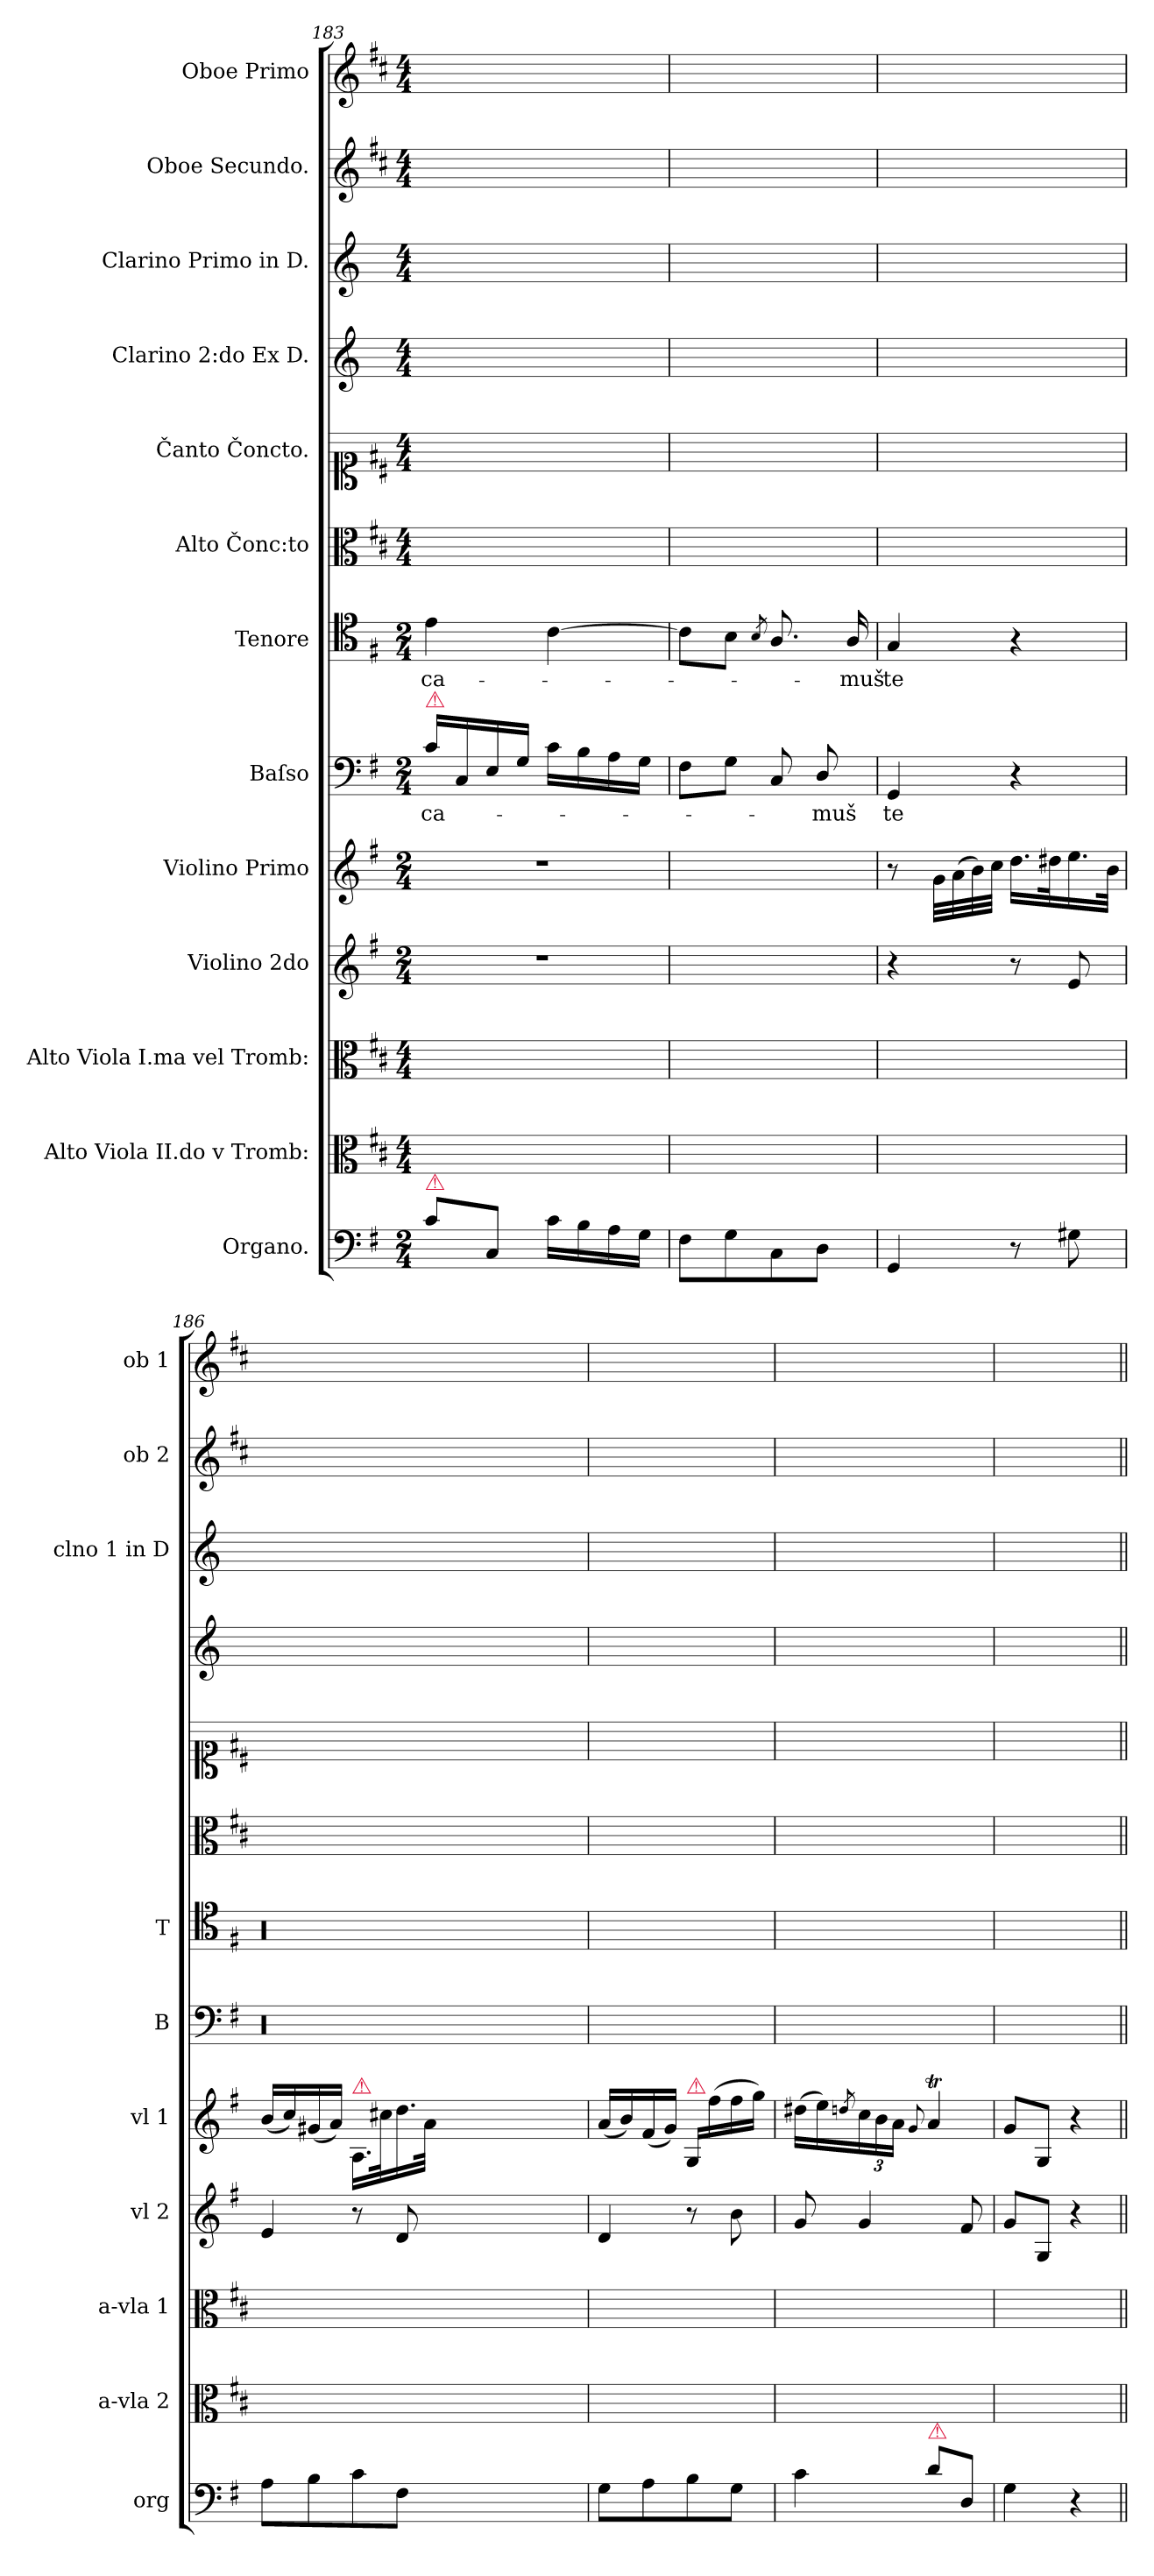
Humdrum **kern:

**kern	**kern	**kern	**kern	**dynam	**kern	**dynam	**kern	**text	**kern	**text	**kern	**kern	**kern	**kern	**kern	**kern
*part13	*part12	*part11	*part10	*part10	*part9	*part9	*part8	*part8	*part7	*part7	*part6	*part5	*part4	*part3	*part2	*part1
*staff13	*staff12	*staff11	*staff10	*staff10	*staff9	*staff9	*staff8	*staff8	*staff7	*staff7	*staff6	*staff5	*staff4	*staff3	*staff2	*staff1
*I"Organo.	*I"Alto Viola II.do v Tromb:	*I"Alto Viola I.ma vel Tromb:	*I"Violino 2do	*	*I"Violino Primo	*	*I"Baſso	*	*I"Tenore	*	*I"Alto Čonc:to	*I"Čanto Čoncto.	*I"Clarino 2:do Ex D.	*I"Clarino Primo in D.	*I"Oboe Secundo.	*I"Oboe Primo
*I'org	*I'a-vla 2	*I'a-vla 1	*I'vl 2	*	*I'vl 1	*	*I'B	*	*I'T	*	*	*	*	*I'clno 1 in D	*I'ob 2	*I'ob 1
*clefF4	*clefC3	*clefC3	*clefG2	*	*clefG2	*	*clefF4	*	*clefC4	*	*clefC3	*clefC1	*clefG2	*clefG2	*clefG2	*clefG2
*	*	*	*	*	*	*	*	*	*	*	*	*	*ITrd-1c-2	*ITrd-1c-2	*	*
*k[f#]	*k[f#c#]	*k[f#c#]	*k[f#]	*	*k[f#]	*	*k[f#]	*	*k[f#]	*	*k[f#c#]	*k[f#c#]	*k[f#c#]	*k[f#c#]	*k[f#c#]	*k[f#c#]
*	*D:	*D:	*	*	*	*	*	*	*	*	*D:	*D:	*D:	*D:	*D:	*D:
*M2/4	*M4/4	*M4/4	*M2/4	*	*M2/4	*	*M2/4	*	*M2/4	*	*M4/4	*M4/4	*M4/4	*M4/4	*M4/4	*M4/4
=183	=183	=183	=183	=183	=183	=183	=183	=183	=183	=183	=183	=183	=183	=183	=183	=183
!	!	!	!	!	!	!	!LO:TX:a:color=crimson:t=⚠	!	!	!	!	!	!	!	!	!
!LO:TX:a:color=crimson:t=⚠	!	!	!	!	!	!	!	!	!	!	!	!	!	!	!	!
!	!	!	!LO:N:vis=1	!	!LO:N:vis=0	!	!	!	!	!	!	!	!	!	!	!
8c\L	2ryy	2ryy	2r	.	2r	.	16c\LL	-ca-	4e\	-ca-	2ryy	2ryy	2ryy	2ryy	2ryy	2ryy
.	.	.	.	.	.	.	16C/	.	.	.	.	.	.	.	.	.
8C/J	.	.	.	.	.	.	16E/	.	.	.	.	.	.	.	.	.
.	.	.	.	.	.	.	16G/JJ	.	.	.	.	.	.	.	.	.
16c\LL	.	.	.	.	.	.	16c\LL	.	[4c\	.	.	.	.	.	.	.
16B\	.	.	.	.	.	.	16B\	.	.	.	.	.	.	.	.	.
16A\	.	.	.	.	.	.	16A\	.	.	.	.	.	.	.	.	.
16G\JJ	.	.	.	.	.	.	16G\JJ	.	.	.	.	.	.	.	.	.
=184	=184	=184	=184	=184	=184	=184	=184	=184	=184	=184	=184	=184	=184	=184	=184	=184
8F#\L	2ryy	2ryy	2ryy	.	2ryy	.	8F#\L	.	8c\L]	.	2ryy	2ryy	2ryy	2ryy	2ryy	2ryy
8G\	.	.	.	.	.	.	8G\J	.	8B\J	.	.	.	.	.	.	.
.	.	.	.	.	.	.	.	.	8qB/	.	.	.	.	.	.	.
8C\	.	.	.	.	.	.	8C/	.	8.A/	.	.	.	.	.	.	.
8D\J	.	.	.	.	.	.	8D/	-muš	.	.	.	.	.	.	.	.
.	.	.	.	.	.	.	.	.	16A/	muš	.	.	.	.	.	.
=185	=185	=185	=185	=185	=185	=185	=185	=185	=185	=185	=185	=185	=185	=185	=185	=185
!	!	!	!	!	!	!LO:DY:b:rj	!	!	!	!	!	!	!	!	!	!
4GG/	2ryy	2ryy	4r	.	8r	for	4GG/	te	4G/	te	2ryy	2ryy	2ryy	2ryy	2ryy	2ryy
.	.	.	.	.	32g\LLL	.	.	.	.	.	.	.	.	.	.	.
.	.	.	.	.	(32a\	.	.	.	.	.	.	.	.	.	.	.
.	.	.	.	.	32b\)	.	.	.	.	.	.	.	.	.	.	.
.	.	.	.	.	32cc\JJJ	.	.	.	.	.	.	.	.	.	.	.
8r	.	.	8r	.	16.dd\LL	.	4r	.	4r	.	.	.	.	.	.	.
.	.	.	.	.	32dd#X\K	.	.	.	.	.	.	.	.	.	.	.
8G#X\	.	.	8e/	for	16.ee\	.	.	.	.	.	.	.	.	.	.	.
.	.	.	.	.	32b\JJk	.	.	.	.	.	.	.	.	.	.	.
=186	=186	=186	=186	=186	=186	=186	=186	=186	=186	=186	=186	=186	=186	=186	=186	=186
!	!	!	!	!	!	!	!LO:N:vis=00	!	!LO:N:vis=00	!	!	!	!	!	!	!
8A\L	2ryy	2ryy	4e/	.	(16b/LL	.	0r	.	0r	.	2ryy	2ryy	2ryy	2ryy	2ryy	2ryy
.	.	.	.	.	16cc/)	.	.	.	.	.	.	.	.	.	.	.
8B\	.	.	.	.	(16g#X/	.	.	.	.	.	.	.	.	.	.	.
.	.	.	.	.	16a/JJ)	.	.	.	.	.	.	.	.	.	.	.
!	!	!	!	!	!LO:TX:a:color=crimson:t=⚠	!	!	!	!	!	!	!	!	!	!	!
8c\	.	.	8r	.	16.A/LL	.	.	.	.	.	.	.	.	.	.	.
.	.	.	.	.	32cc#X\K	.	.	.	.	.	.	.	.	.	.	.
8F#\J	.	.	8d/	.	16.dd\	.	.	.	.	.	.	.	.	.	.	.
.	.	.	.	.	32a\JJk	.	.	.	.	.	.	.	.	.	.	.
1.ryy	1.ryy	1.ryy	1.ryy	.	1.ryy	.	.	.	.	.	1.ryy	1.ryy	1.ryy	1.ryy	1.ryy	1.ryy
=187	=187	=187	=187	=187	=187	=187	=187	=187	=187	=187	=187	=187	=187	=187	=187	=187
8G\L	2ryy	2ryy	4d/	.	(16a/LL	.	2ryy	.	2ryy	.	2ryy	2ryy	2ryy	2ryy	2ryy	2ryy
.	.	.	.	.	16b/)	.	.	.	.	.	.	.	.	.	.	.
8A\	.	.	.	.	(16f#/	.	.	.	.	.	.	.	.	.	.	.
.	.	.	.	.	16g/JJ)	.	.	.	.	.	.	.	.	.	.	.
!	!	!	!	!	!LO:TX:a:color=crimson:t=⚠	!	!	!	!	!	!	!	!	!	!	!
8B\	.	.	8r	.	16G/LL	.	.	.	.	.	.	.	.	.	.	.
.	.	.	.	.	(16ff#\	.	.	.	.	.	.	.	.	.	.	.
8G\J	.	.	8b\	.	16ff#\	.	.	.	.	.	.	.	.	.	.	.
.	.	.	.	.	16gg\JJ)	.	.	.	.	.	.	.	.	.	.	.
=188	=188	=188	=188	=188	=188	=188	=188	=188	=188	=188	=188	=188	=188	=188	=188	=188
4c\	2ryy	2ryy	8g/	.	(16dd#X\LL	.	2ryy	.	2ryy	.	2ryy	2ryy	2ryy	2ryy	2ryy	2ryy
.	.	.	.	.	16ee\)	.	.	.	.	.	.	.	.	.	.	.
.	.	.	.	.	8qddn/	.	.	.	.	.	.	.	.	.	.	.
*	*	*	*	*	*Xbrackettup	*	*	*	*	*	*	*	*	*	*	*
.	.	.	4g/	.	24cc\	.	.	.	.	.	.	.	.	.	.	.
.	.	.	.	.	24b\	.	.	.	.	.	.	.	.	.	.	.
.	.	.	.	.	24a\JJ	.	.	.	.	.	.	.	.	.	.	.
.	.	.	.	.	8qqg/	.	.	.	.	.	.	.	.	.	.	.
!LO:TX:a:color=crimson:t=⚠	!	!	!	!	!	!	!	!	!	!	!	!	!	!	!	!
8d\L	.	.	.	.	4aT/	.	.	.	.	.	.	.	.	.	.	.
8D/J	.	.	8f#/	.	.	.	.	.	.	.	.	.	.	.	.	.
=189	=189	=189	=189	=189	=189	=189	=189	=189	=189	=189	=189	=189	=189	=189	=189	=189
4G\	2ryy	2ryy	8g/L	.	8g/L	.	2ryy	.	2ryy	.	2ryy	2ryy	2ryy	2ryy	2ryy	2ryy
.	.	.	8G/J	.	8G/J	.	.	.	.	.	.	.	.	.	.	.
4r	.	.	4r	.	4r	.	.	.	.	.	.	.	.	.	.	.
=||	=||	=||	=||	=||	=||	=||	=||	=||	=||	=||	=||	=||	=||	=||	=||	=||
*-	*-	*-	*-	*-	*-	*-	*-	*-	*-	*-	*-	*-	*-	*-	*-	*-
